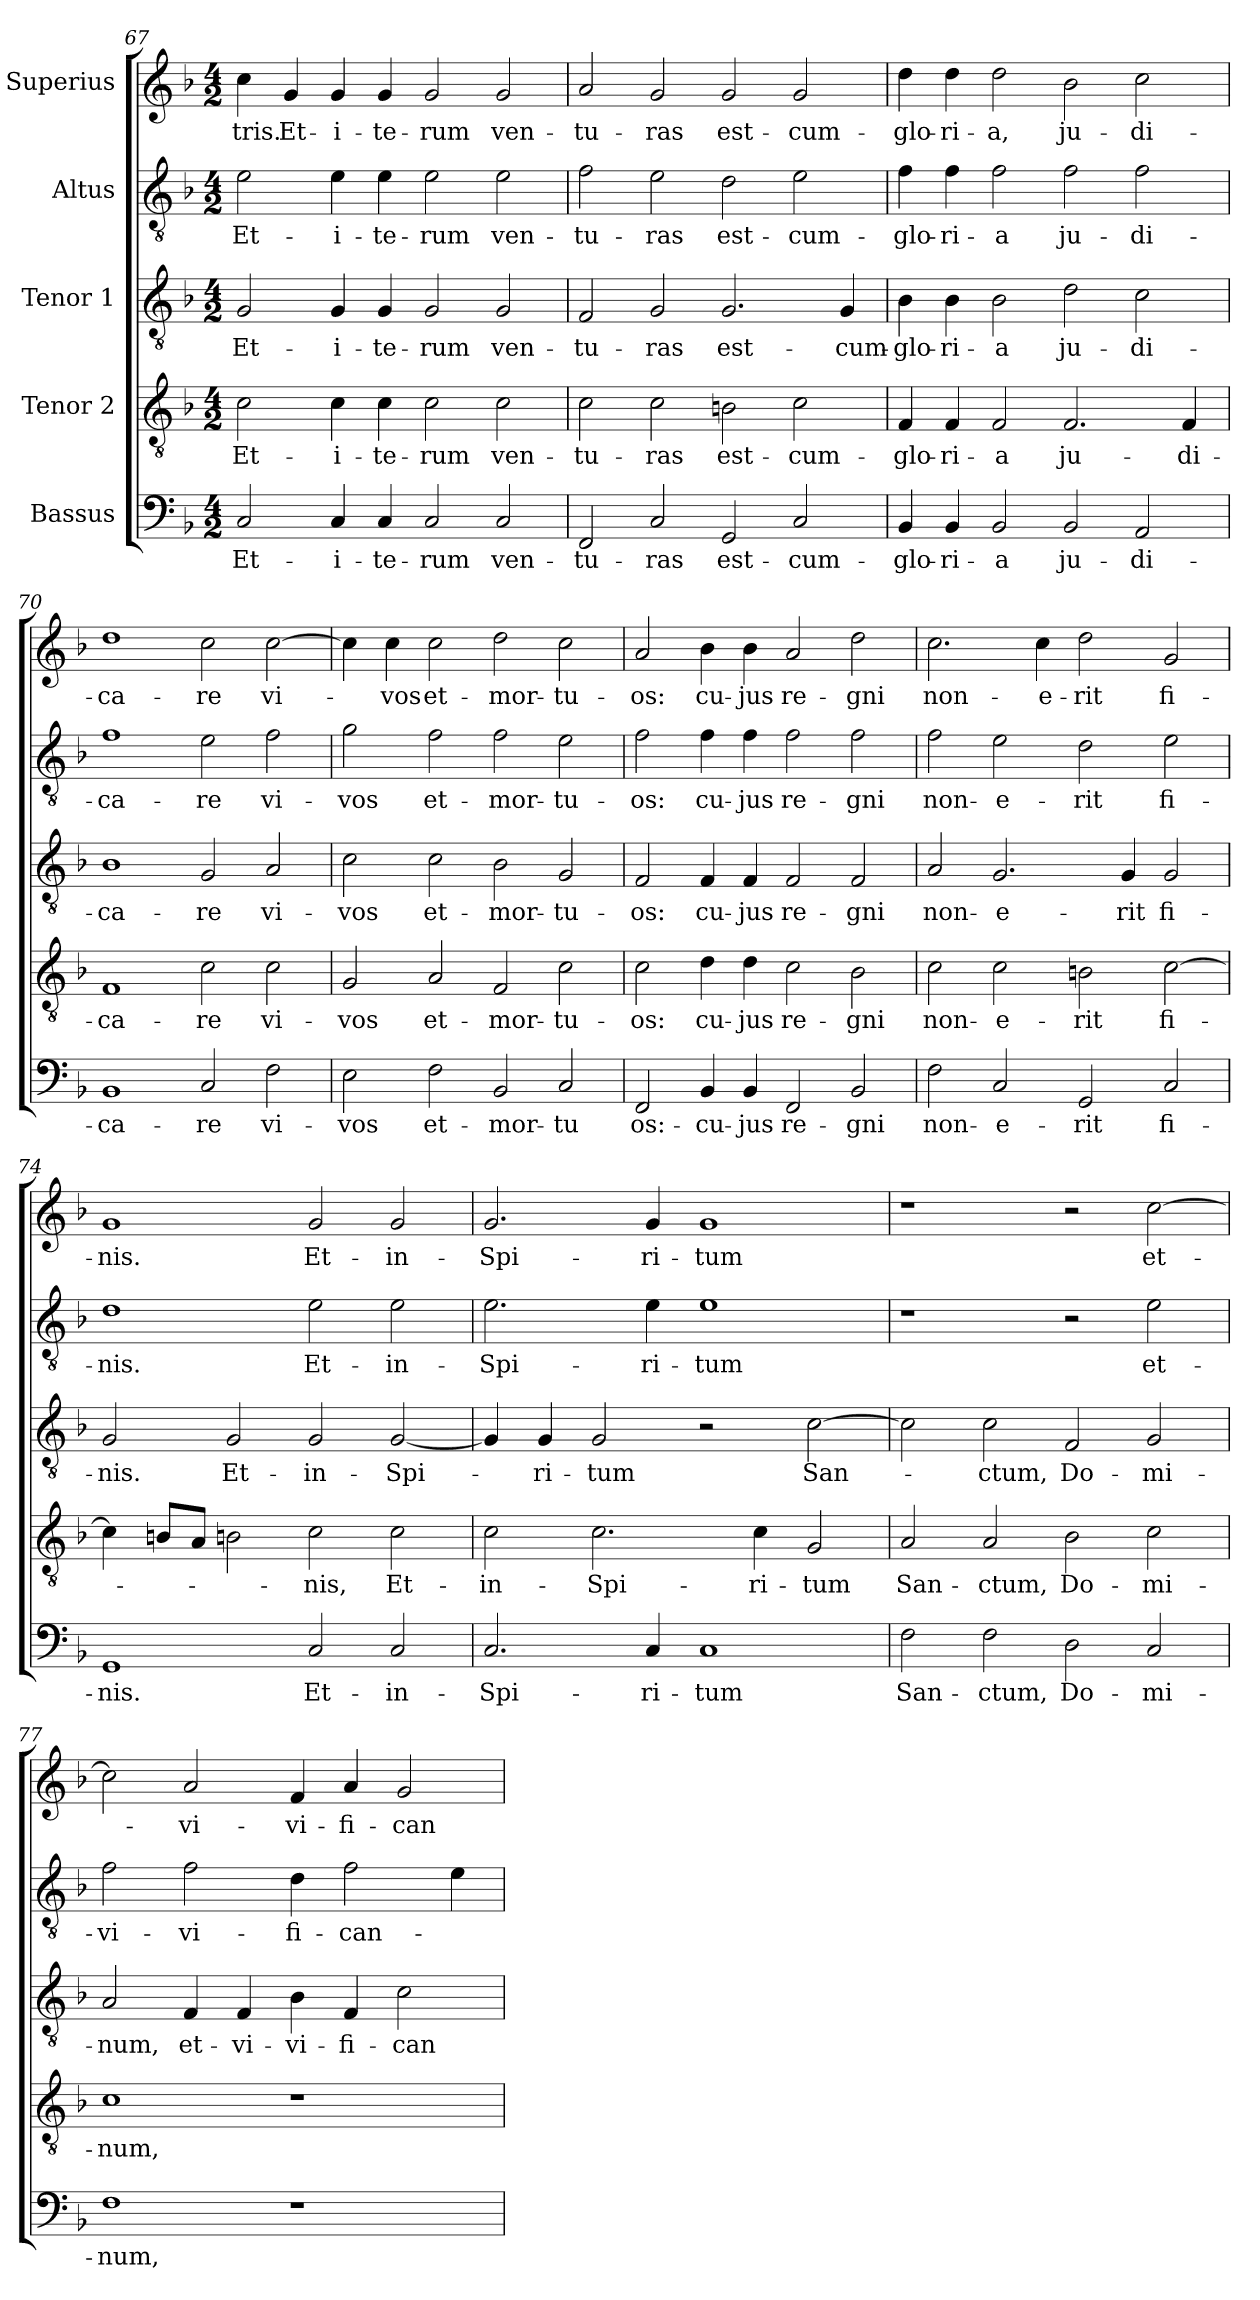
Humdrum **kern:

**kern	**text	**kern	**text	**kern	**text	**kern	**text	**kern	**text
*part5	*part5	*part4	*part4	*part3	*part3	*part2	*part2	*part1	*part1
*staff5	*staff5	*staff4	*staff4	*staff3	*staff3	*staff2	*staff2	*staff1	*staff1
*I"Bassus	*	*I"Tenor 2	*	*I"Tenor 1	*	*I"Altus	*	*I"Superius	*
*clefF4	*	*clefGv2	*	*clefGv2	*	*clefGv2	*	*clefG2	*
*k[b-]	*	*k[b-]	*	*k[b-]	*	*k[b-]	*	*k[b-]	*
*M4/2	*	*M4/2	*	*M4/2	*	*M4/2	*	*M4/2	*
=67	=67	=67	=67	=67	=67	=67	=67	=67	=67
2C/	Et-	2c\	Et-	2G/	Et-	2e\	Et-	4cc\	-tris.
.	.	.	.	.	.	.	.	4g/	Et-
4C/	i-	4c\	i-	4G/	i-	4e\	i-	4g/	i-
4C/	-te-	4c\	-te-	4G/	-te-	4e\	-te-	4g/	-te-
2C/	-rum	2c\	-rum	2G/	-rum	2e\	-rum	2g/	-rum
2C/	ven-	2c\	ven-	2G/	ven-	2e\	ven-	2g/	ven-
=68	=68	=68	=68	=68	=68	=68	=68	=68	=68
2FF/	-tu-	2c\	-tu-	2F/	-tu-	2f\	-tu-	2a/	-tu-
2C/	-ras	2c\	-ras	2G/	-ras	2e\	-ras	2g/	-ras
2GG/	est-	2Bn\	est-	2.G/	est-	2d\	est-	2g/	est-
2C/	cum-	2c\	cum-	.	.	2e\	cum-	2g/	cum-
.	.	.	.	4G/	cum-	.	.	.	.
=69	=69	=69	=69	=69	=69	=69	=69	=69	=69
4BB-/	glo-	4F/	glo-	4B-\	glo-	4f\	glo-	4dd\	glo-
4BB-/	-ri-	4F/	-ri-	4B-\	-ri-	4f\	-ri-	4dd\	-ri-
2BB-/	-a	2F/	-a	2B-\	-a	2f\	-a	2dd\	-a,
2BB-/	ju-	2.F/	ju-	2d\	ju-	2f\	ju-	2b-\	ju-
2AA/	-di-	.	.	2c\	-di-	2f\	-di-	2cc\	-di-
.	.	4F/	-di-	.	.	.	.	.	.
=70	=70	=70	=70	=70	=70	=70	=70	=70	=70
1BB-/	-ca-	1F/	-ca-	1B-\	-ca-	1f\	-ca-	1dd\	-ca-
2C/	-re	2c\	-re	2G/	-re	2e\	-re	2cc\	-re
2F\	vi-	2c\	vi-	2A/	vi-	2f\	vi-	[2cc\	vi-
=71	=71	=71	=71	=71	=71	=71	=71	=71	=71
2E\	-vos	2G/	-vos	2c\	-vos	2g\	-vos	4cc\]	.
.	.	.	.	.	.	.	.	4cc\	-vos
2F\	et-	2A/	et-	2c\	et-	2f\	et-	2cc\	et-
2BB-/	mor-	2F/	mor-	2B-\	mor-	2f\	mor-	2dd\	mor-
2C/	-tu	2c\	-tu-	2G/	-tu-	2e\	-tu-	2cc\	-tu-
=72	=72	=72	=72	=72	=72	=72	=72	=72	=72
2FF/	os:-	2c\	-os:	2F/	-os:	2f\	-os:	2a/	-os:
4BB-/	cu-	4d\	cu-	4F/	cu-	4f\	cu-	4b-\	cu-
4BB-/	-jus	4d\	-jus	4F/	-jus	4f\	-jus	4b-\	-jus
2FF/	re-	2c\	re-	2F/	re-	2f\	re-	2a/	re-
2BB-/	-gni	2B-\	-gni	2F/	-gni	2f\	-gni	2dd\	-gni
=73	=73	=73	=73	=73	=73	=73	=73	=73	=73
2F\	non-	2c\	non-	2A/	non-	2f\	non-	2.cc\	non-
2C/	e-	2c\	e-	2.G/	e-	2e\	e-	.	.
.	.	.	.	.	.	.	.	4cc\	e-
2GG/	-rit	2Bn\	-rit	.	.	2d\	-rit	2dd\	-rit
.	.	.	.	4G/	-rit	.	.	.	.
2C/	fi-	[2c\	fi-	2G/	fi-	2e\	fi-	2g/	fi-
=74	=74	=74	=74	=74	=74	=74	=74	=74	=74
1GG/	-nis.	4c\]	.	2G/	-nis.	1d\	-nis.	1g/	-nis.
.	.	8Bn/L	.	.	.	.	.	.	.
.	.	8A/J	.	.	.	.	.	.	.
.	.	2Bn\	.	2G/	Et-	.	.	.	.
2C/	Et-	2c\	-nis,	2G/	in-	2e\	Et-	2g/	Et-
2C/	in-	2c\	Et-	[2G/	Spi-	2e\	in-	2g/	in-
=75	=75	=75	=75	=75	=75	=75	=75	=75	=75
2.C/	Spi-	2c\	in-	4G/]	.	2.e\	Spi-	2.g/	Spi-
.	.	.	.	4G/	-ri-	.	.	.	.
.	.	2.c\	Spi-	2G/	-tum	.	.	.	.
4C/	-ri-	.	.	.	.	4e\	-ri-	4g/	-ri-
1C/	-tum	.	.	2r	.	1e\	-tum	1g/	-tum
.	.	4c\	-ri-	.	.	.	.	.	.
.	.	2G/	-tum	[2c\	San-	.	.	.	.
=76	=76	=76	=76	=76	=76	=76	=76	=76	=76
2F\	San-	2A/	San-	2c\]	.	1r	.	1r	.
2F\	-ctum,	2A/	-ctum,	2c\	-ctum,	.	.	.	.
2D\	Do-	2B-\	Do-	2F/	Do-	2r	.	2r	.
2C/	-mi-	2c\	-mi-	2G/	-mi-	2e\	et-	[2cc\	et-
=77	=77	=77	=77	=77	=77	=77	=77	=77	=77
1F\	-num,	1c\	-num,	2A/	-num,	2f\	vi-	2cc\]	.
.	.	.	.	4F/	et-	2f\	-vi-	2a/	vi-
.	.	.	.	4F/	vi-	.	.	.	.
1r	.	1r	.	4B-\	-vi-	4d\	-fi-	4f/	-vi-
.	.	.	.	4F/	-fi-	2f\	-can-	4a/	-fi-
.	.	.	.	2c\	-can-	.	.	2g/	-can-
.	.	.	.	.	.	4e\	.	.	.
=	=	=	=	=	=	=	=	=	=
*-	*-	*-	*-	*-	*-	*-	*-	*-	*-
